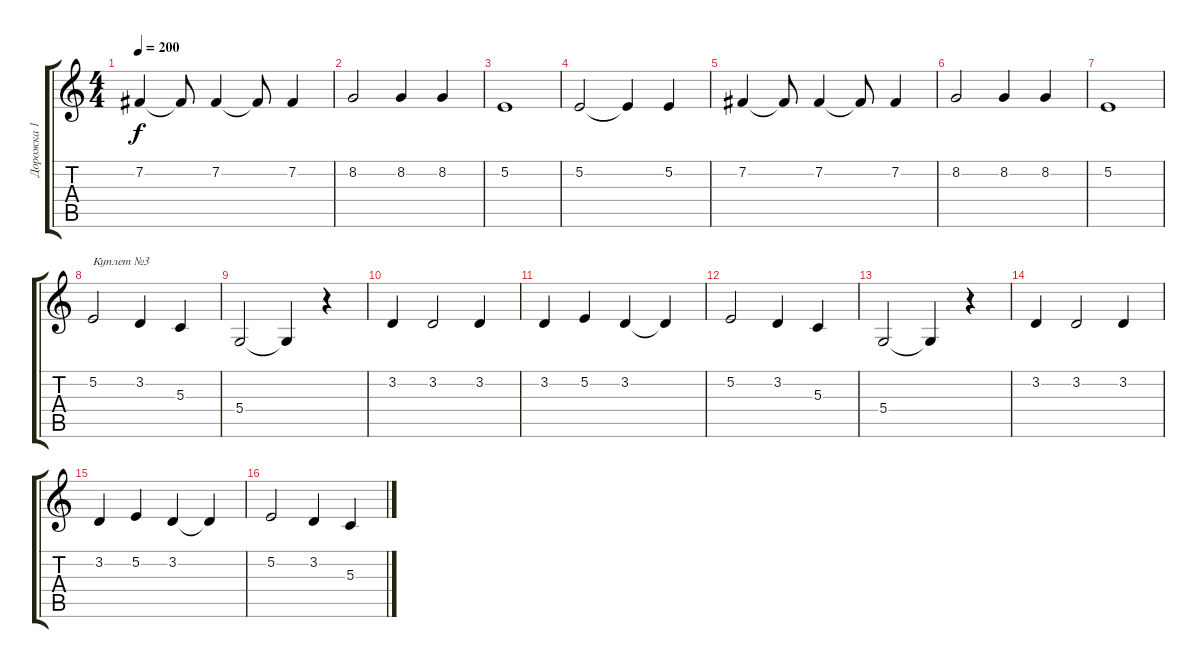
\track ("Дорожка 1" "Дорожка 1") {instrument acousticgrandpiano}
\staff {score tabs}
\tuning (E4 B3 G3 D3 A2 E2) {hide}
\ts (4 4)
\tempo 200
\clef g2
\ks c
7.2.4{dy f} 7.2{t}.8 7.2.4 7.2{t}.8 7.2.4 |
8.2.2 8.2.4 8.2.4 |
5.2.1 |
5.2.2 5.2{t}.4 5.2.4 |
7.2.4 7.2{t}.8 7.2.4 7.2{t}.8 7.2.4 |
8.2.2 8.2.4 8.2.4 |
5.2.1 |
5.2.2{txt "Куплет №3"} 3.2.4 5.3.4 |
5.4.2 5.4{t}.4 r.4 |
3.2.4 3.2.2 3.2.4 |
3.2.4 5.2.4 3.2.4 3.2{t}.4 |
5.2.2 3.2.4 5.3.4 |
5.4.2 5.4{t}.4 r.4 |
3.2.4 3.2.2 3.2.4 |
3.2.4 5.2.4 3.2.4 3.2{t}.4 |
5.2.2 3.2.4 5.3.4
